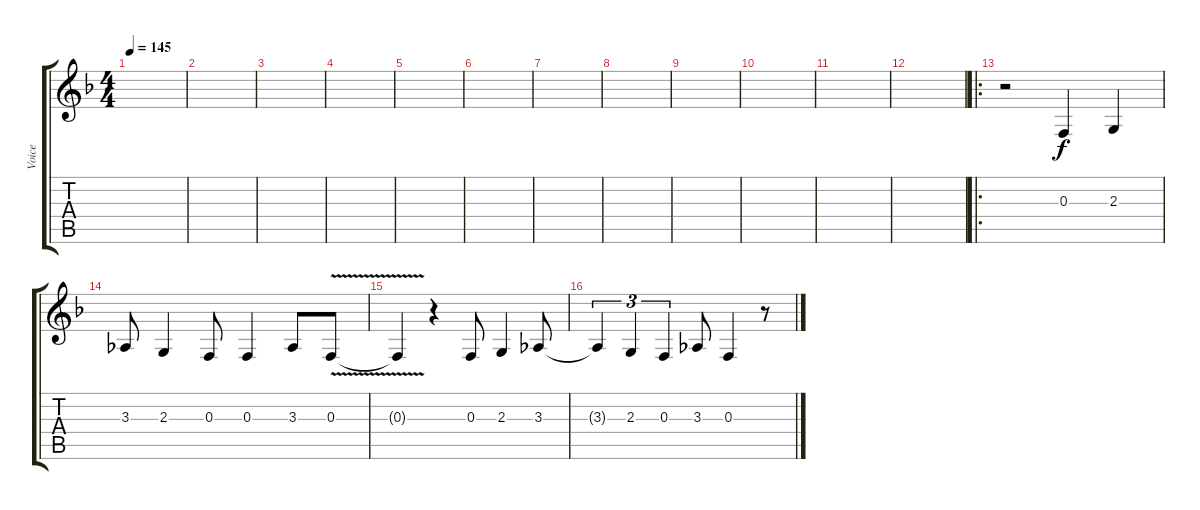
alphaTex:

\track ("Voice" "Voice") {instrument cello}
\staff {score tabs}
\tuning (D4 A3 F3 C3 G2 C2) {hide}
\ts (4 4)
\tempo 145
\clef g2
\ks f
|
|
|
|
|
|
|
|
|
|
|
|
\ro
r.2 0.3.4 2.3.4 |
3.3.8 2.3.4 0.3.8 0.3.4 3.3.8 0.3{v}.8 |
0.3{t}.4 r.4 0.3.8 2.3.4 3.3.8 |
3.3{t}.4{tu (3 2)} 2.3.4{tu (3 2)} 0.3.4{tu (3 2)} 3.3.8 0.3.4 r.8
